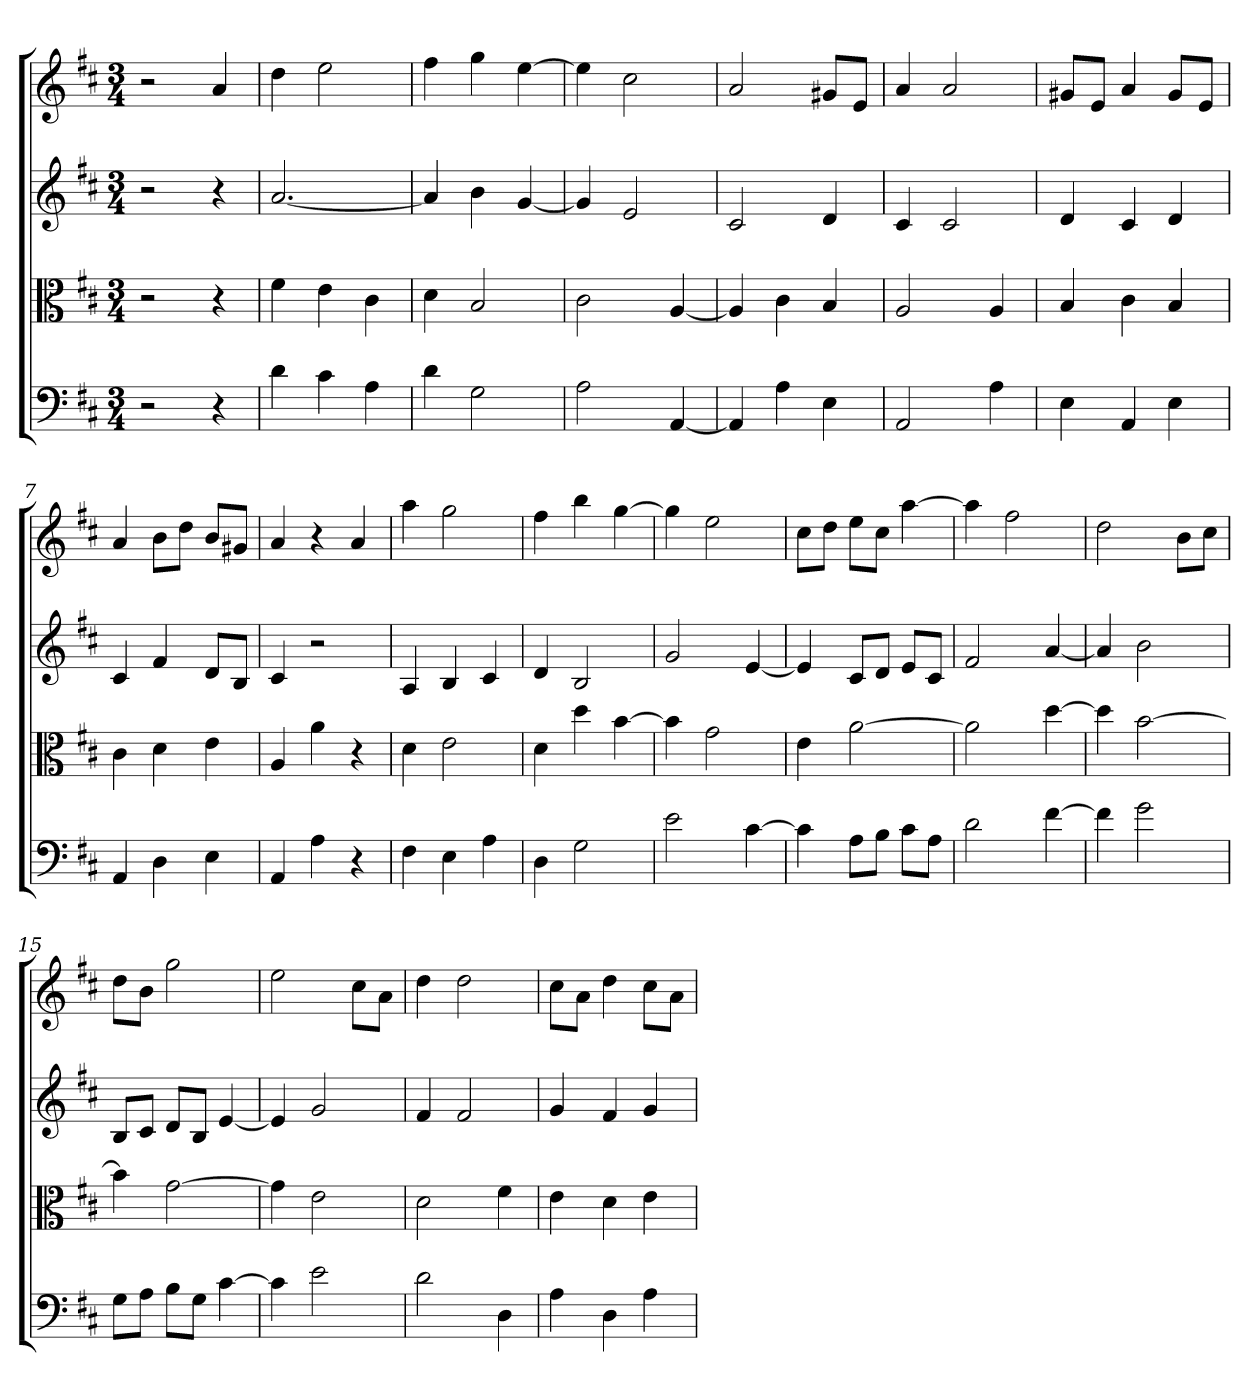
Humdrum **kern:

**kern	**kern	**kern	**kern
*part4	*part3	*part2	*part1
*staff4	*staff3	*staff2	*staff1
*clefF4	*clefC3	*clefG2	*clefG2
*k[f#c#]	*k[f#c#]	*k[f#c#]	*k[f#c#]
*D:	*D:	*D:	*D:
*M3/4	*M3/4	*M3/4	*M3/4
=	=	=	=
2r	2r	2r	2r
4r	4r	4r	4a
=1	=1	=1	=1
4d	4f#	[2.a	4dd
4c#	4e	.	2ee
4A	4c#	.	.
=2	=2	=2	=2
4d	4d	4a]	4ff#
2G	2B	4b	4gg
.	.	[4g	[4ee
=3	=3	=3	=3
2A	2c#	4g]	4ee]
.	.	2e	2cc#
[4AA	[4A	.	.
=4	=4	=4	=4
4AA]	4A]	2c#	2a
4A	4c#	.	.
4E	4B	4d	8g#X/L
.	.	.	8e/J
=5	=5	=5	=5
2AA	2A	4c#	4a
.	.	2c#	2a
4A	4A	.	.
=6	=6	=6	=6
4E	4B	4d	8g#X/L
.	.	.	8e/J
4AA	4c#	4c#	4a
4E	4B	4d	8g#/L
.	.	.	8e/J
=7	=7	=7	=7
4AA	4c#	4c#	4a
4D	4d	4f#	8b\L
.	.	.	8dd\J
4E	4e	8d/L	8b/L
.	.	8B/J	8g#X/J
=8	=8	=8	=8
4AA	4A	4c#	4a
4A	4a	2r	4r
4r	4r	.	4a
=9	=9	=9	=9
4F#	4d	4A	4aa
4E	2e	4B	2gg
4A	.	4c#	.
=10	=10	=10	=10
4D	4d	4d	4ff#
2G	4dd	2B	4bb
.	[4b	.	[4gg
=11	=11	=11	=11
2e	4b]	2g	4gg]
.	2g	.	2ee
[4c#	.	[4e	.
=12	=12	=12	=12
4c#]	4e	4e]	8cc#\L
.	.	.	8dd\J
8A\L	[2a	8c#/L	8ee\L
8B\J	.	8d/J	8cc#\J
8c#\L	.	8e/L	[4aa
8A\J	.	8c#/J	.
=13	=13	=13	=13
2d	2a]	2f#	4aa]
.	.	.	2ff#
[4f#	[4dd	[4a	.
=14	=14	=14	=14
4f#]	4dd]	4a]	2dd
2g	[2b	2b	.
.	.	.	8b\L
.	.	.	8cc#\J
=15	=15	=15	=15
8G\L	4b]	8B/L	8dd\L
8A\J	.	8c#/J	8b\J
8B\L	[2g	8d/L	2gg
8G\J	.	8B/J	.
[4c#	.	[4e	.
=16	=16	=16	=16
4c#]	4g]	4e]	2ee
2e	2e	2g	.
.	.	.	8cc#\L
.	.	.	8a\J
=17	=17	=17	=17
2d	2d	4f#	4dd
.	.	2f#	2dd
4D	4f#	.	.
=18	=18	=18	=18
4A	4e	4g	8cc#\L
.	.	.	8a\J
4D	4d	4f#	4dd
4A	4e	4g	8cc#\L
.	.	.	8a\J
=	=	=	=
*-	*-	*-	*-
